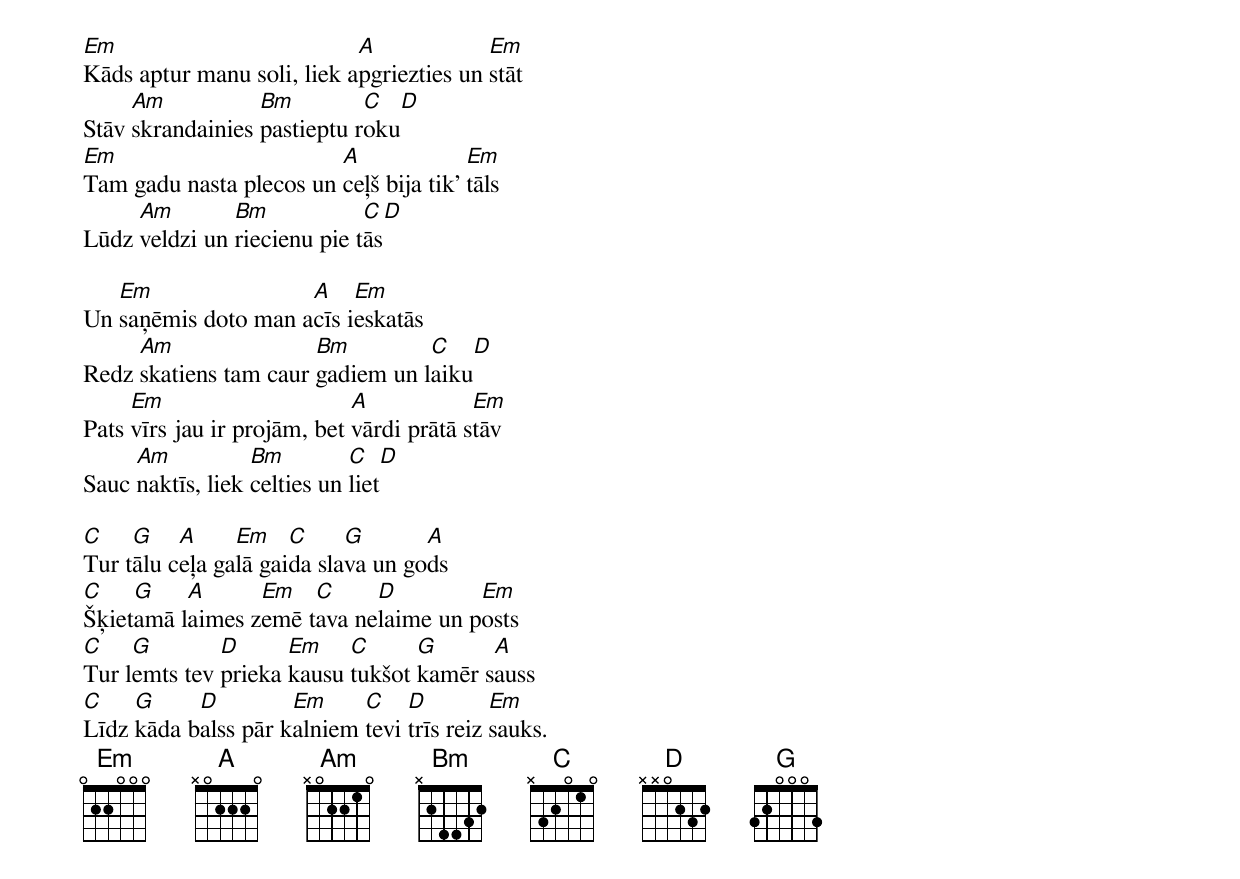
Em                          A             Em
Kāds aptur manu soli, liek apgriezties un stāt
     Am           Bm         C          D
Stāv skrandainies pastieptu roku
Em                       A              Em
Tam gadu nasta plecos un ceļš bija tik' tāls
     Am        Bm            C      D
Lūdz veldzi un riecienu pie tās

   Em                A    Em
Un saņēmis doto man acīs ieskatās
     Am                Bm         C    D
Redz skatiens tam caur gadiem un laiku
     Em                      A            Em
Pats vīrs jau ir projām, bet vārdi prātā stāv
     Am           Bm         C     D
Sauc naktīs, liek celties un liet

C    G    A     Em    C     G       A
Tur tālu ceļa galā gaida slava un gods
C    G    A      Em   C     D         Em
Šķietamā laimes zemē tava nelaime un posts
C    G        D      Em    C      G      A
Tur lemts tev prieka kausu tukšot kamēr sauss
C    G     D         Em     C    D         Em
Līdz kāda balss pār kalniem tevi trīs reiz sauks.
